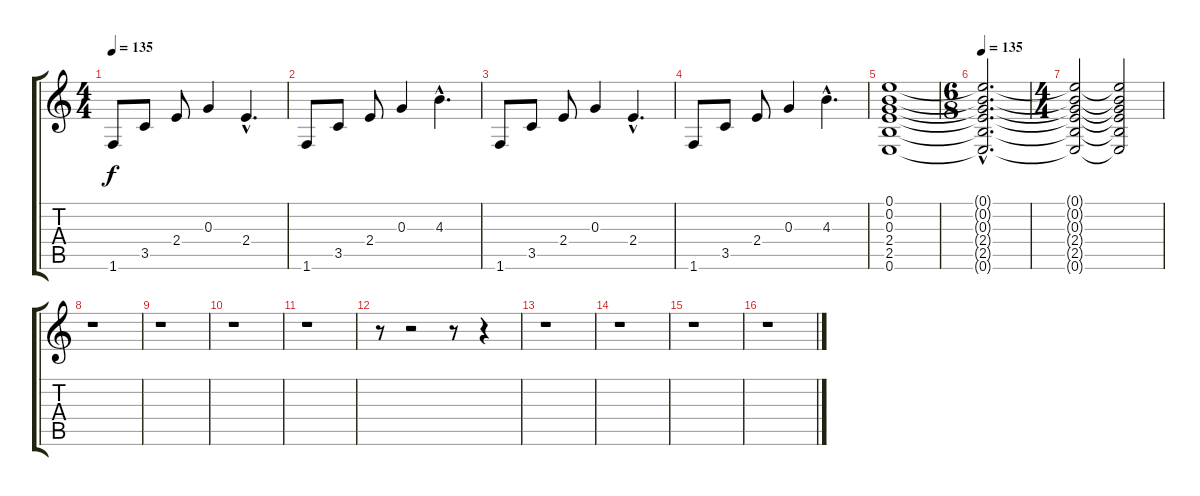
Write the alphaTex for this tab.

\track "" {instrument electricguitarclean}
\staff {score tabs}
\tuning (E4 B3 G3 D3 A2 E2) {hide}
\ts (4 4)
\tempo 135
\clef g2
\ks c
1.6.8{dy f} 3.5.8 2.4.8 0.3.4 2.4{hac}.4{d} |
1.6.8 3.5.8 2.4.8 0.3.4 4.3{hac}.4{d} |
1.6.8 3.5.8 2.4.8 0.3.4 2.4{hac}.4{d} |
1.6.8 3.5.8 2.4.8 0.3.4 4.3{hac}.4{d} |
(0.1 0.2 0.3 2.4 2.5 0.6).1 |
\ts (6 8)
\tempo 135
(0.1{hac t} 0.2{hac t} 0.3{hac t} 2.4{hac t} 2.5{hac t} 0.6{hac t}).2{d} |
\ts (4 4)
(0.1{t} 0.2{t} 0.3{t} 2.4{t} 2.5{t} 0.6{t}).2 (0.1{t} 0.2{t} 0.3{t} 2.4{t} 2.5{t} 0.6{t}).2 |
r.1 |
r.1 |
r.1 |
r.1 |
r.8 r.2 r.8 r.4 |
r.1 |
r.1 |
r.1 |
r.1
